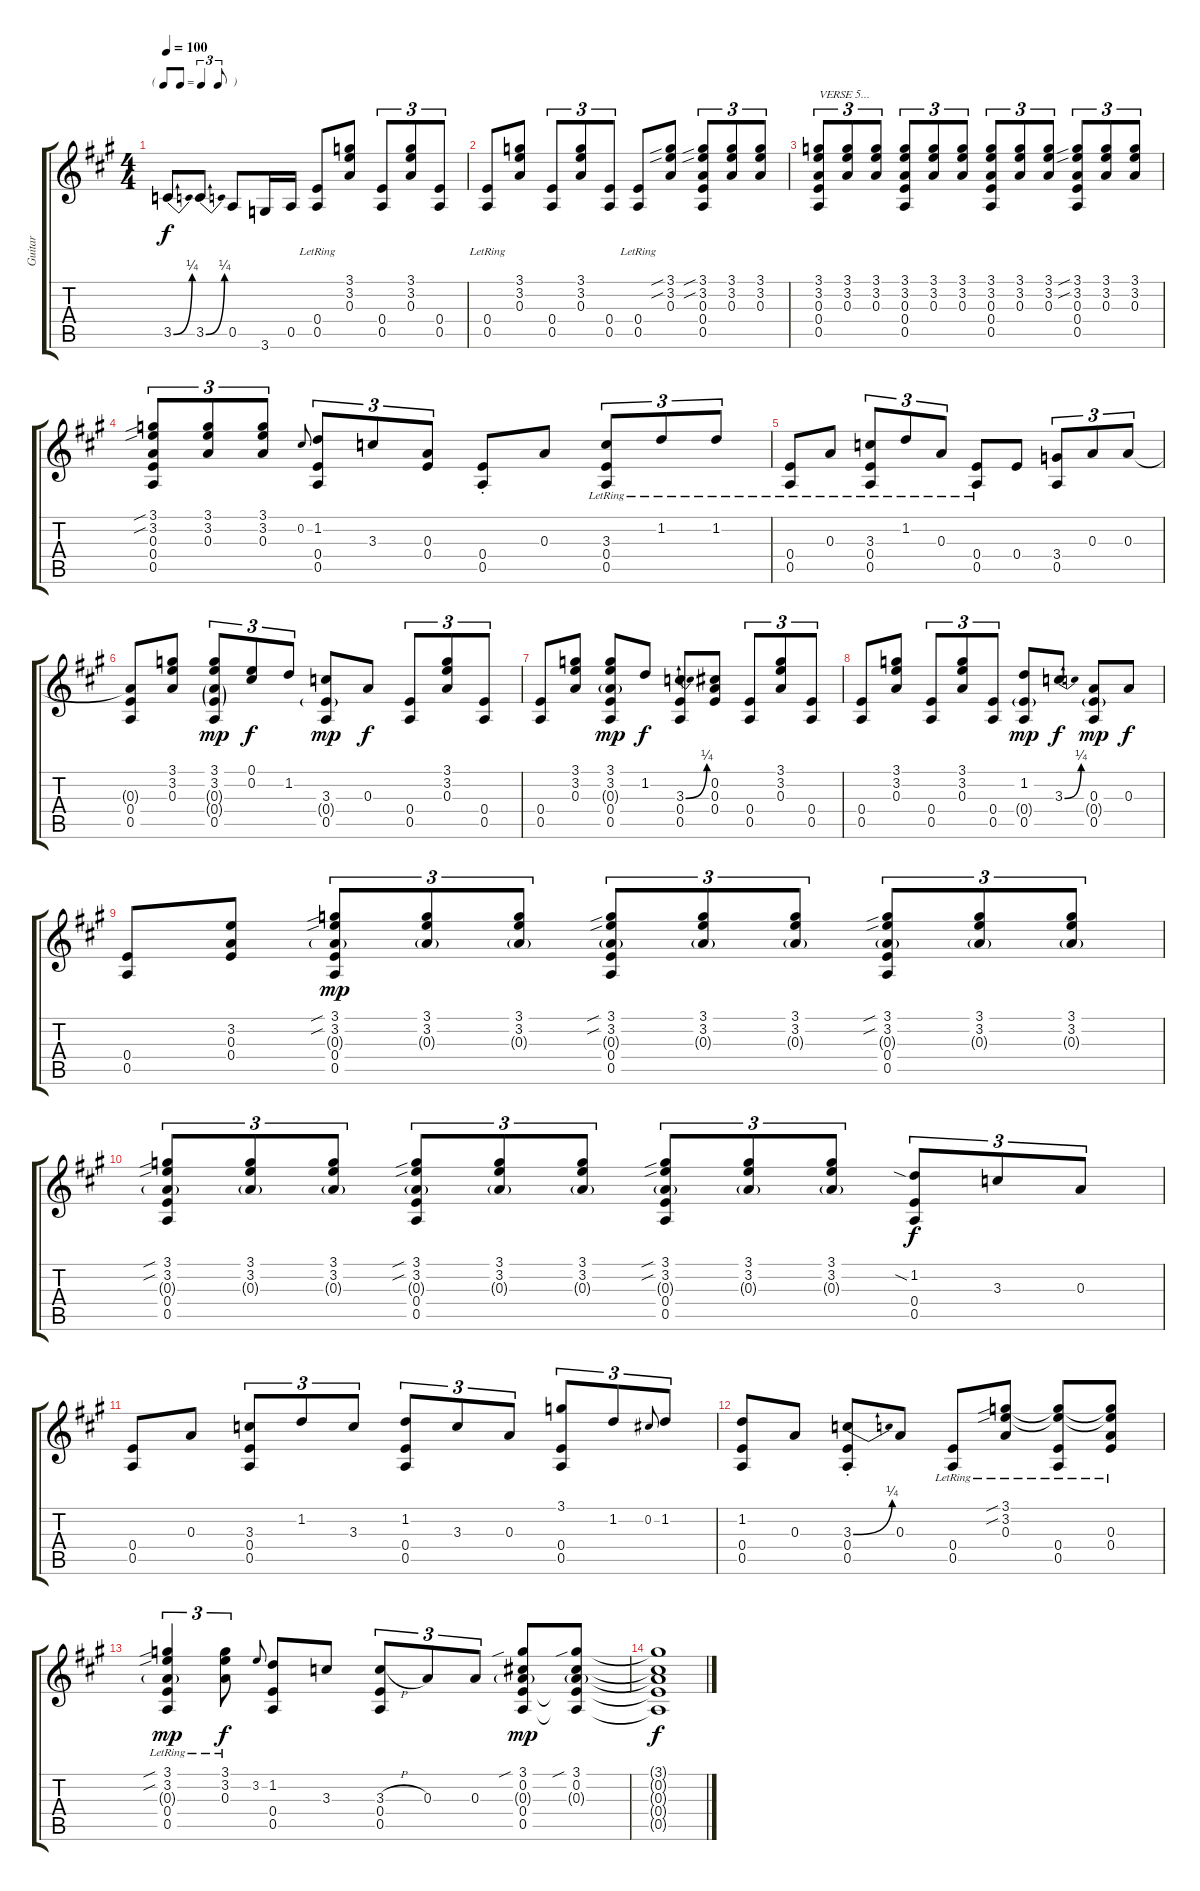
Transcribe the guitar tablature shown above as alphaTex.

\track ("Guitar" "Guitar") {instrument acousticguitarsteel}
\staff {score tabs}
\tuning (E4 Db4 A3 E3 A2 E2) {hide}
\ts (4 4)
\tf triplet8th
\tempo 100
\clef g2
\ks a
3.5{be (bend 0 0 60 1)}.8{dy f} 3.5{be (bend 0 0 60 1)}.8 0.5.8 3.6.16 0.5.16 (0.4{lr} 0.5{lr}).8 (3.1 3.2 0.3).8 (0.4 0.5).8{tu (3 2)} (3.1 3.2 0.3).8{tu (3 2)} (0.4 0.5).8{tu (3 2)} |
(0.4{lr} 0.5{lr}).8 (3.1 3.2 0.3).8 (0.4 0.5).8{tu (3 2)} (3.1 3.2 0.3).8{tu (3 2)} (0.4 0.5).8{tu (3 2)} (0.4{lr} 0.5{lr}).8 (3.1{sib} 3.2{sib} 0.3).8 (3.1{sib} 3.2{sib} 0.3 0.4 0.5).8{tu (3 2)} (3.1 3.2 0.3).8{tu (3 2)} (3.1 3.2 0.3).8{tu (3 2)} |
(3.1 3.2 0.3 0.4 0.5).8{tu (3 2) txt "VERSE 5..."} (3.1 3.2 0.3).8{tu (3 2)} (3.1 3.2 0.3).8{tu (3 2)} (3.1 3.2 0.3 0.4 0.5).8{tu (3 2)} (3.1 3.2 0.3).8{tu (3 2)} (3.1 3.2 0.3).8{tu (3 2)} (3.1 3.2 0.3 0.4 0.5).8{tu (3 2)} (3.1 3.2 0.3).8{tu (3 2)} (3.1 3.2 0.3).8{tu (3 2)} (3.1{sib} 3.2{sib} 0.3 0.4 0.5).8{tu (3 2)} (3.1 3.2 0.3).8{tu (3 2)} (3.1 3.2 0.3).8{tu (3 2)} |
(3.1{sib} 3.2{sib} 0.3 0.4 0.5).8{tu (3 2)} (3.1 3.2 0.3).8{tu (3 2)} (3.1 3.2 0.3).8{tu (3 2)} 0.2.8{gr onbeat} (1.2 0.4 0.5).8{tu (3 2)} 3.3.8{tu (3 2)} (0.3 0.4).8{tu (3 2)} (0.4 0.5{st}).8 0.3.8 (3.3{lr} 0.4{lr} 0.5{lr}).8{tu (3 2)} 1.2{lr}.8{tu (3 2)} 1.2{lr}.8{tu (3 2)} |
(0.4{lr} 0.5{lr}).8 0.3{lr}.8 (3.3{lr} 0.4{lr} 0.5{lr}).8{tu (3 2)} 1.2{lr}.8{tu (3 2)} 0.3{lr}.8{tu (3 2)} (0.4{lr} 0.5{lr}).8 0.4.8 (3.4 0.5).8{tu (3 2)} 0.3.8{tu (3 2)} 0.3.8{tu (3 2)} |
(0.3{t} 0.4 0.5).8 (3.1 3.2 0.3).8 (3.1 3.2 0.3{g} 0.4{g} 0.5).8{tu (3 2) dy mp} (0.1 0.2).8{tu (3 2) dy f} 1.2.8{tu (3 2)} (3.3 0.4{g} 0.5).8{dy mp} 0.3.8{dy f} (0.4 0.5).8{tu (3 2)} (3.1 3.2 0.3).8{tu (3 2)} (0.4 0.5).8{tu (3 2)} |
(0.4 0.5).8 (3.1 3.2 0.3).8 (3.1 3.2 0.3{g} 0.4 0.5).8{dy mp} 1.2.8{dy f} (3.3{be (bend 0 0 60 1)} 0.4 0.5).8 (0.2 0.3 0.4).8 (0.4 0.5).8{tu (3 2)} (3.1 3.2 0.3).8{tu (3 2)} (0.4 0.5).8{tu (3 2)} |
(0.4 0.5).8 (3.1 3.2 0.3).8 (0.4 0.5).8{tu (3 2)} (3.1 3.2 0.3).8{tu (3 2)} (0.4 0.5).8{tu (3 2)} (1.2 0.4{g} 0.5).8{dy mp} 3.3{be (bend 0 0 60 1)}.8{dy f} (0.3 0.4{g} 0.5).8{dy mp} 0.3.8{dy f} |
(0.4 0.5).8 (3.2 0.3 0.4).8 (3.1{sib} 3.2{sib} 0.3{g} 0.4 0.5).8{tu (3 2) dy mp} (3.1 3.2 0.3{g}).8{tu (3 2)} (3.1 3.2 0.3{g}).8{tu (3 2)} (3.1{sib} 3.2{sib} 0.3{g} 0.4 0.5).8{tu (3 2)} (3.1 3.2 0.3{g}).8{tu (3 2)} (3.1 3.2 0.3{g}).8{tu (3 2)} (3.1{sib} 3.2{sib} 0.3{g} 0.4 0.5).8{tu (3 2)} (3.1 3.2 0.3{g}).8{tu (3 2)} (3.1 3.2 0.3{g}).8{tu (3 2)} |
(3.1{sib} 3.2{sib} 0.3{g} 0.4 0.5).8{tu (3 2)} (3.1 3.2 0.3{g}).8{tu (3 2)} (3.1 3.2 0.3{g}).8{tu (3 2)} (3.1{sib} 3.2{sib} 0.3{g} 0.4 0.5).8{tu (3 2)} (3.1 3.2 0.3{g}).8{tu (3 2)} (3.1 3.2 0.3{g}).8{tu (3 2)} (3.1{sib} 3.2{sib} 0.3{g} 0.4 0.5).8{tu (3 2)} (3.1 3.2 0.3{g}).8{tu (3 2)} (3.1 3.2 0.3{g}).8{tu (3 2)} (1.2{sia} 0.4 0.5).8{tu (3 2) dy f} 3.3.8{tu (3 2)} 0.3.8{tu (3 2)} |
(0.4 0.5).8 0.3.8 (3.3 0.4 0.5).8{tu (3 2)} 1.2.8{tu (3 2)} 3.3.8{tu (3 2)} (1.2 0.4 0.5).8{tu (3 2)} 3.3.8{tu (3 2)} 0.3.8{tu (3 2)} (3.1 0.4 0.5).8{tu (3 2)} 1.2.8{tu (3 2)} 0.2.8{gr onbeat} 1.2.8{tu (3 2)} |
(1.2 0.4 0.5).8 0.3.8 (3.3{be (bend 0 0 60 1) st} 0.4 0.5).8 0.3.8 (0.4{lr} 0.5{lr}).8 (3.1{sib lr} 3.2{sib lr} 0.3{lr}).8 (3.1{t} 3.2{t} 0.4{lr} 0.5{lr}).8 (3.1{t} 3.2{t} 0.3{lr} 0.4{lr}).8 |
(3.1{sib lr} 3.2{sib lr} 0.3{g lr} 0.4{lr} 0.5{lr}).4{tu (3 2) dy mp} (3.1{lr} 3.2{lr} 0.3{lr}).8{tu (3 2) dy f} 3.2.8{gr onbeat} (1.2 0.4 0.5).8 3.3.8 (3.3{h} 0.4 0.5).8{tu (3 2)} 0.3.8{tu (3 2)} 0.3.8{tu (3 2)} (3.1{sib} 0.2 0.3{g} 0.4 0.5).8{dy mp} (3.1{sib} 0.2 0.3{g} 0.4{t} 0.5{t}).8 |
(3.1{t} 0.2{t} 0.3{t} 0.4{t} 0.5{t}).1{dy f}
